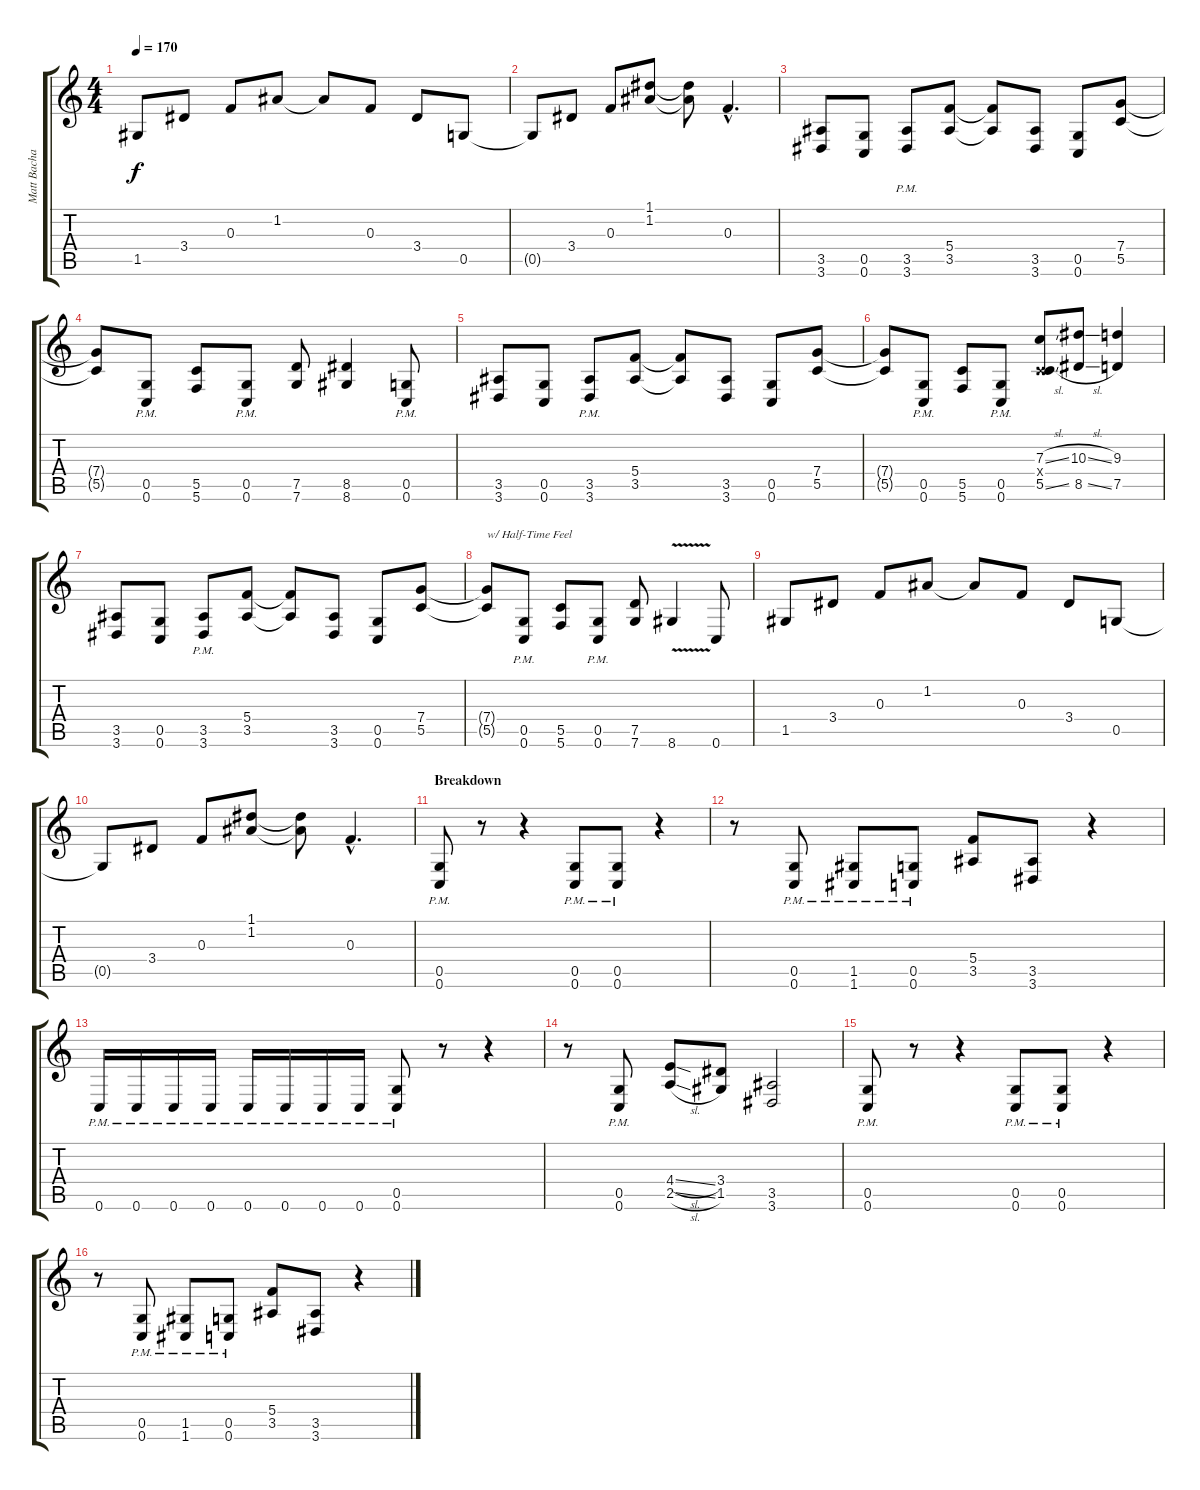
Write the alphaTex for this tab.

\track ("Matt Bachand" "Matt Bacha") {instrument distortionguitar}
\staff {score tabs}
\tuning (D4 A3 F3 C3 G2 C2) {hide}
\ts (4 4)
\tempo 170
\clef g2
\ks c
1.5.8{dy f} 3.4.8 0.3.8 1.2.8 1.2{t}.8 0.3.8 3.4.8 0.5.8 |
0.5{t}.8 3.4.8 0.3.8 (1.1 1.2).8 (1.1{t} 1.2{t}).8 0.3{hac}.4{d} |
(3.5 3.6).8 (0.5 0.6).8 (3.5{pm} 3.6{pm}).8 (5.4 3.5).8 (5.4{t} 3.5{t}).8 (3.5 3.6).8 (0.5 0.6).8 (7.4 5.5).8 |
(7.4{t} 5.5{t}).8 (0.5{pm} 0.6{pm}).8 (5.5 5.6).8 (0.5{pm} 0.6{pm}).8 (7.5 7.6).8 (8.5 8.6).4 (0.5{pm} 0.6{pm}).8 |
(3.5 3.6).8 (0.5 0.6).8 (3.5{pm} 3.6{pm}).8 (5.4 3.5).8 (5.4{t} 3.5{t}).8 (3.5 3.6).8 (0.5 0.6).8 (7.4 5.5).8 |
(7.4{t} 5.5{t}).8 (0.5{pm} 0.6{pm}).8 (5.5 5.6).8 (0.5{pm} 0.6{pm}).8 (7.3{sl} 0.4{x} 5.5{sl}).8 (10.3{sl} 8.5{sl}).8 (9.3 7.5).4 |
(3.5 3.6).8 (0.5 0.6).8 (3.5{pm} 3.6{pm}).8 (5.4 3.5).8 (5.4{t} 3.5{t}).8 (3.5 3.6).8 (0.5 0.6).8 (7.4 5.5).8 |
(7.4{t} 5.5{t}).8{txt "w/ Half-Time Feel"} (0.5{pm} 0.6{pm}).8 (5.5 5.6).8 (0.5{pm} 0.6{pm}).8 (7.5 7.6).8 8.6{v}.4{instrument guitarharmonics} 0.6.8{instrument distortionguitar} |
1.5.8 3.4.8 0.3.8 1.2.8 1.2{t}.8 0.3.8 3.4.8 0.5.8 |
0.5{t}.8 3.4.8 0.3.8 (1.1 1.2).8 (1.1{t} 1.2{t}).8 0.3{hac}.4{d} |
\section ("" "Breakdown")
(0.5{pm} 0.6{pm}).8 r.8 r.4 (0.5{pm} 0.6{pm}).8 (0.5{pm} 0.6{pm}).8 r.4 |
r.8 (0.5{pm} 0.6{pm}).8 (1.5{pm} 1.6{pm}).8 (0.5{pm} 0.6{pm}).8 (5.4 3.5).8 (3.5 3.6).8 r.4 |
0.6{pm}.16 0.6{pm}.16 0.6{pm}.16 0.6{pm}.16 0.6{pm}.16 0.6{pm}.16 0.6{pm}.16 0.6{pm}.16 (0.5{pm} 0.6{pm}).8 r.8 r.4 |
r.8 (0.5{pm} 0.6{pm}).8 (4.4{sl} 2.5{sl}).8 (3.4 1.5).8 (3.5 3.6).2 |
(0.5{pm} 0.6{pm}).8 r.8 r.4 (0.5{pm} 0.6{pm}).8 (0.5{pm} 0.6{pm}).8 r.4 |
r.8 (0.5{pm} 0.6{pm}).8 (1.5{pm} 1.6{pm}).8 (0.5{pm} 0.6{pm}).8 (5.4 3.5).8 (3.5 3.6).8 r.4
